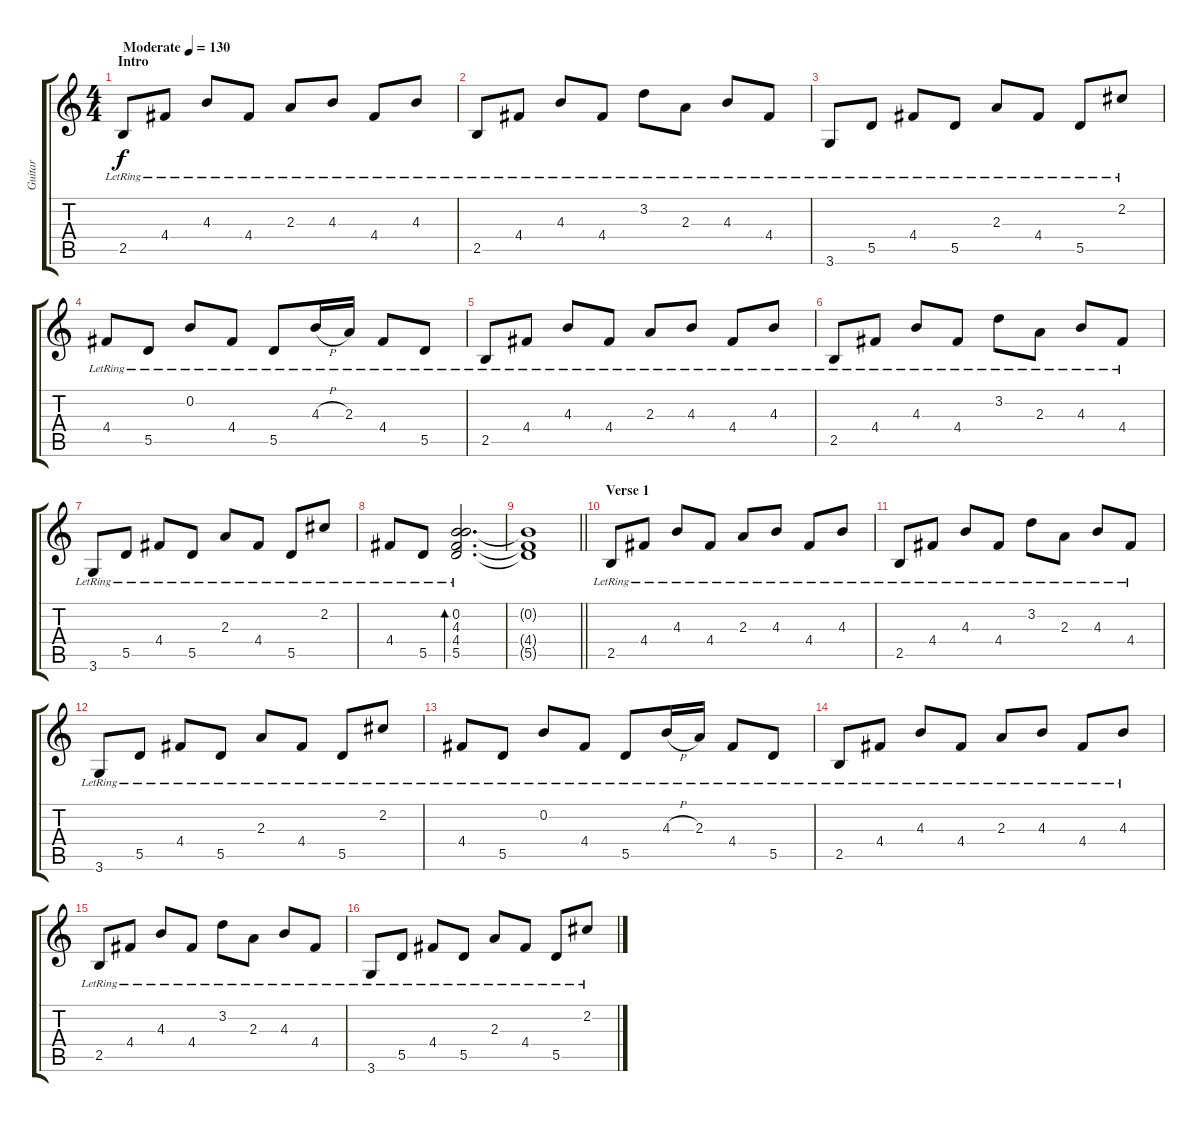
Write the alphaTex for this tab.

\track ("Guitar" "Guitar") {instrument acousticguitarsteel}
\staff {score tabs}
\tuning (E4 B3 G3 D3 A2 E2) {hide}
\ts (4 4)
\section ("" "Intro")
\tempo (130 "Moderate")
\clef g2
\ks c
2.5{lr}.8{dy f instrument acousticguitarsteel} 4.4{lr}.8 4.3{lr}.8 4.4{lr}.8 2.3{lr}.8 4.3{lr}.8 4.4{lr}.8 4.3{lr}.8 |
2.5{lr}.8 4.4{lr}.8 4.3{lr}.8 4.4{lr}.8 3.2{lr}.8 2.3{lr}.8 4.3{lr}.8 4.4{lr}.8 |
3.6{lr}.8 5.5{lr}.8 4.4{lr}.8 5.5{lr}.8 2.3{lr}.8 4.4{lr}.8 5.5{lr}.8 2.2{lr}.8 |
4.4{lr}.8 5.5{lr}.8 0.2{lr}.8 4.4{lr}.8 5.5{lr}.8 4.3{h lr}.16 2.3{lr}.16 4.4{lr}.8 5.5{lr}.8 |
2.5{lr}.8 4.4{lr}.8 4.3{lr}.8 4.4{lr}.8 2.3{lr}.8 4.3{lr}.8 4.4{lr}.8 4.3{lr}.8 |
2.5{lr}.8 4.4{lr}.8 4.3{lr}.8 4.4{lr}.8 3.2{lr}.8 2.3{lr}.8 4.3{lr}.8 4.4{lr}.8 |
3.6{lr}.8 5.5{lr}.8 4.4{lr}.8 5.5{lr}.8 2.3{lr}.8 4.4{lr}.8 5.5{lr}.8 2.2{lr}.8 |
4.4{lr}.8 5.5{lr}.8 (0.2{lr} 4.3{lr} 4.4{lr} 5.5{lr}).2{d bd 60} |
\barLineRight lightlight
(0.2{t} 4.4{t} 5.5{t}).1 |
\section ("" "Verse 1")
2.5{lr}.8 4.4{lr}.8 4.3{lr}.8 4.4{lr}.8 2.3{lr}.8 4.3{lr}.8 4.4{lr}.8 4.3{lr}.8 |
2.5{lr}.8 4.4{lr}.8 4.3{lr}.8 4.4{lr}.8 3.2{lr}.8 2.3{lr}.8 4.3{lr}.8 4.4{lr}.8 |
3.6{lr}.8 5.5{lr}.8 4.4{lr}.8 5.5{lr}.8 2.3{lr}.8 4.4{lr}.8 5.5{lr}.8 2.2{lr}.8 |
4.4{lr}.8 5.5{lr}.8 0.2{lr}.8 4.4{lr}.8 5.5{lr}.8 4.3{h lr}.16 2.3{lr}.16 4.4{lr}.8 5.5{lr}.8 |
2.5{lr}.8 4.4{lr}.8 4.3{lr}.8 4.4{lr}.8 2.3{lr}.8 4.3{lr}.8 4.4{lr}.8 4.3{lr}.8 |
2.5{lr}.8 4.4{lr}.8 4.3{lr}.8 4.4{lr}.8 3.2{lr}.8 2.3{lr}.8 4.3{lr}.8 4.4{lr}.8 |
3.6{lr}.8 5.5{lr}.8 4.4{lr}.8 5.5{lr}.8 2.3{lr}.8 4.4{lr}.8 5.5{lr}.8 2.2{lr}.8
